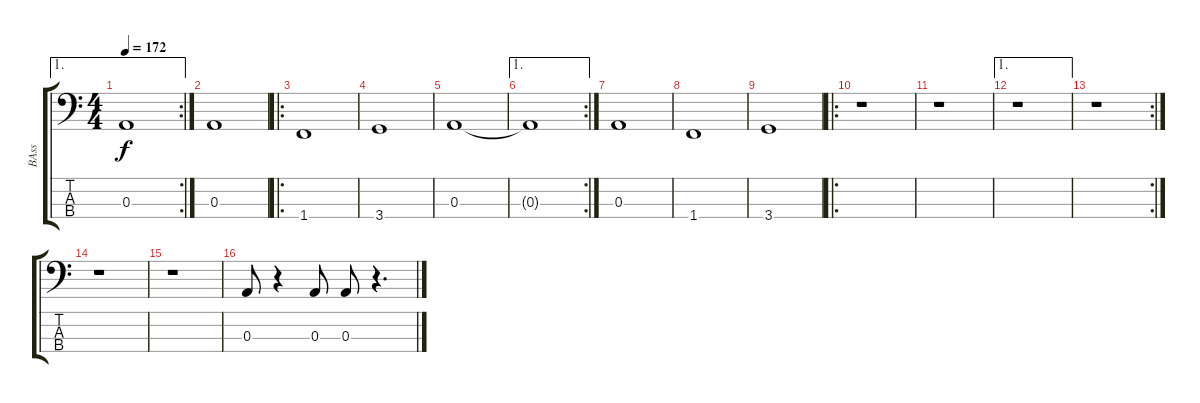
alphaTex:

\track ("BAss" "BAss") {instrument electricbasspick}
\staff {score tabs}
\tuning (G2 D2 A1 E1) {hide}
\ae 1
\rc 2
\ts (4 4)
\tempo 172
\clef f4
\ks c
0.3{t}.1{dy f} |
0.3.1 |
\ro
1.4.1 |
3.4.1 |
0.3.1 |
\ae 1
\rc 2
0.3{t}.1 |
0.3.1 |
1.4.1 |
3.4.1 |
\ro
r.1 |
r.1 |
\ae 1
r.1 |
\rc 2
r.1 |
r.1 |
r.1 |
0.3.8 r.4 0.3.8 0.3.8 r.4{d}
